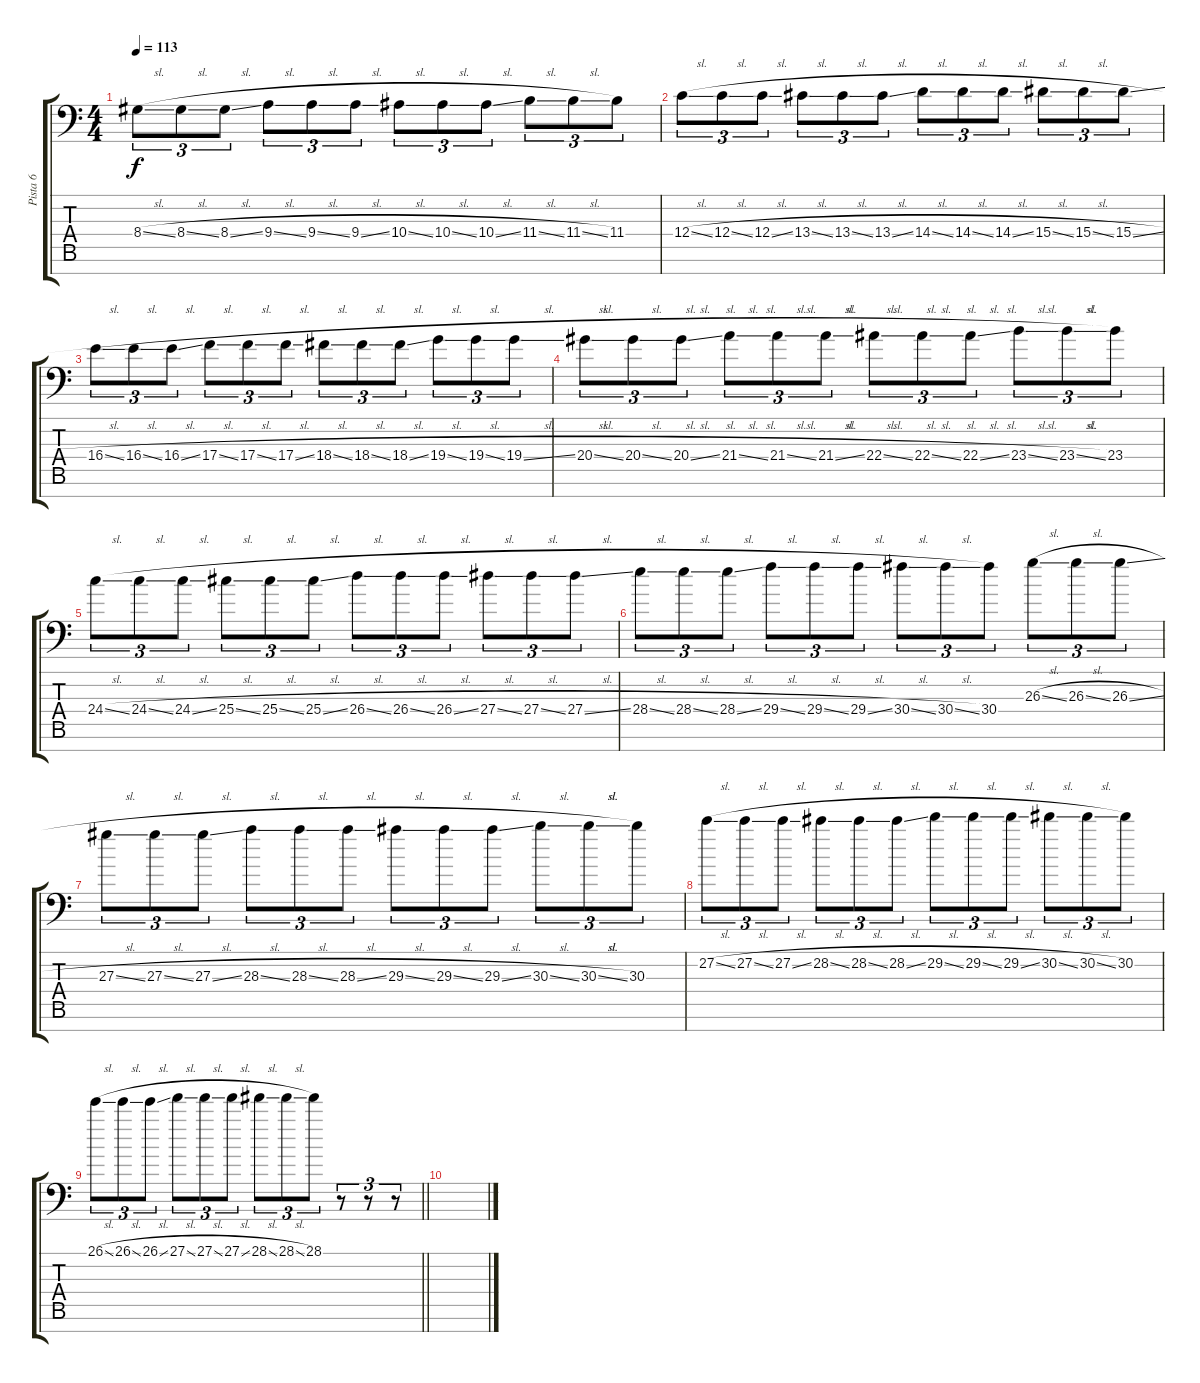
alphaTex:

\track ("Pista 6" "Pista 6") {instrument lead2sawtooth}
\staff {score tabs}
\tuning (D4 A3 F3 C3 G2 D2 A1) {hide}
\ts (4 4)
\tempo 113
\clef f4
\ks c
8.4{sl}.8{tu (3 2) dy f} 8.4{sl}.8{tu (3 2)} 8.4{sl}.8{tu (3 2)} 9.4{sl}.8{tu (3 2)} 9.4{sl}.8{tu (3 2)} 9.4{sl}.8{tu (3 2)} 10.4{sl}.8{tu (3 2)} 10.4{sl}.8{tu (3 2)} 10.4{sl}.8{tu (3 2)} 11.4{sl}.8{tu (3 2)} 11.4{sl}.8{tu (3 2)} 11.4.8{tu (3 2)} |
12.4{sl}.8{tu (3 2)} 12.4{sl}.8{tu (3 2)} 12.4{sl}.8{tu (3 2)} 13.4{sl}.8{tu (3 2)} 13.4{sl}.8{tu (3 2)} 13.4{sl}.8{tu (3 2)} 14.4{sl}.8{tu (3 2)} 14.4{sl}.8{tu (3 2)} 14.4{sl}.8{tu (3 2)} 15.4{sl}.8{tu (3 2)} 15.4{sl}.8{tu (3 2)} 15.4{sl}.8{tu (3 2)} |
16.4{sl}.8{tu (3 2)} 16.4{sl}.8{tu (3 2)} 16.4{sl}.8{tu (3 2)} 17.4{sl}.8{tu (3 2)} 17.4{sl}.8{tu (3 2)} 17.4{sl}.8{tu (3 2)} 18.4{sl}.8{tu (3 2)} 18.4{sl}.8{tu (3 2)} 18.4{sl}.8{tu (3 2)} 19.4{sl}.8{tu (3 2)} 19.4{sl}.8{tu (3 2)} 19.4{sl}.8{tu (3 2)} |
20.4{sl}.8{tu (3 2)} 20.4{sl}.8{tu (3 2)} 20.4{sl}.8{tu (3 2)} 21.4{sl}.8{tu (3 2)} 21.4{sl}.8{tu (3 2)} 21.4{sl}.8{tu (3 2)} 22.4{sl}.8{tu (3 2)} 22.4{sl}.8{tu (3 2)} 22.4{sl}.8{tu (3 2)} 23.4{sl}.8{tu (3 2)} 23.4{sl}.8{tu (3 2)} 23.4.8{tu (3 2)} |
24.4{sl}.8{tu (3 2)} 24.4{sl}.8{tu (3 2)} 24.4{sl}.8{tu (3 2)} 25.4{sl}.8{tu (3 2)} 25.4{sl}.8{tu (3 2)} 25.4{sl}.8{tu (3 2)} 26.4{sl}.8{tu (3 2)} 26.4{sl}.8{tu (3 2)} 26.4{sl}.8{tu (3 2)} 27.4{sl}.8{tu (3 2)} 27.4{sl}.8{tu (3 2)} 27.4{sl}.8{tu (3 2)} |
28.4{sl}.8{tu (3 2)} 28.4{sl}.8{tu (3 2)} 28.4{sl}.8{tu (3 2)} 29.4{sl}.8{tu (3 2)} 29.4{sl}.8{tu (3 2)} 29.4{sl}.8{tu (3 2)} 30.4{sl}.8{tu (3 2)} 30.4{sl}.8{tu (3 2)} 30.4.8{tu (3 2)} 26.3{sl}.8{tu (3 2)} 26.3{sl}.8{tu (3 2)} 26.3{sl}.8{tu (3 2)} |
27.3{sl}.8{tu (3 2)} 27.3{sl}.8{tu (3 2)} 27.3{sl}.8{tu (3 2)} 28.3{sl}.8{tu (3 2)} 28.3{sl}.8{tu (3 2)} 28.3{sl}.8{tu (3 2)} 29.3{sl}.8{tu (3 2)} 29.3{sl}.8{tu (3 2)} 29.3{sl}.8{tu (3 2)} 30.3{sl}.8{tu (3 2)} 30.3{sl}.8{tu (3 2)} 30.3.8{tu (3 2)} |
27.2{sl}.8{tu (3 2)} 27.2{sl}.8{tu (3 2)} 27.2{sl}.8{tu (3 2)} 28.2{sl}.8{tu (3 2)} 28.2{sl}.8{tu (3 2)} 28.2{sl}.8{tu (3 2)} 29.2{sl}.8{tu (3 2)} 29.2{sl}.8{tu (3 2)} 29.2{sl}.8{tu (3 2)} 30.2{sl}.8{tu (3 2)} 30.2{sl}.8{tu (3 2)} 30.2.8{tu (3 2)} |
\barLineRight lightlight
26.1{sl}.8{tu (3 2)} 26.1{sl}.8{tu (3 2)} 26.1{sl}.8{tu (3 2)} 27.1{sl}.8{tu (3 2)} 27.1{sl}.8{tu (3 2)} 27.1{sl}.8{tu (3 2)} 28.1{sl}.8{tu (3 2)} 28.1{sl}.8{tu (3 2)} 28.1.8{tu (3 2)} r.8{tu (3 2)} r.8{tu (3 2)} r.8{tu (3 2)} |
\section ("" "")
